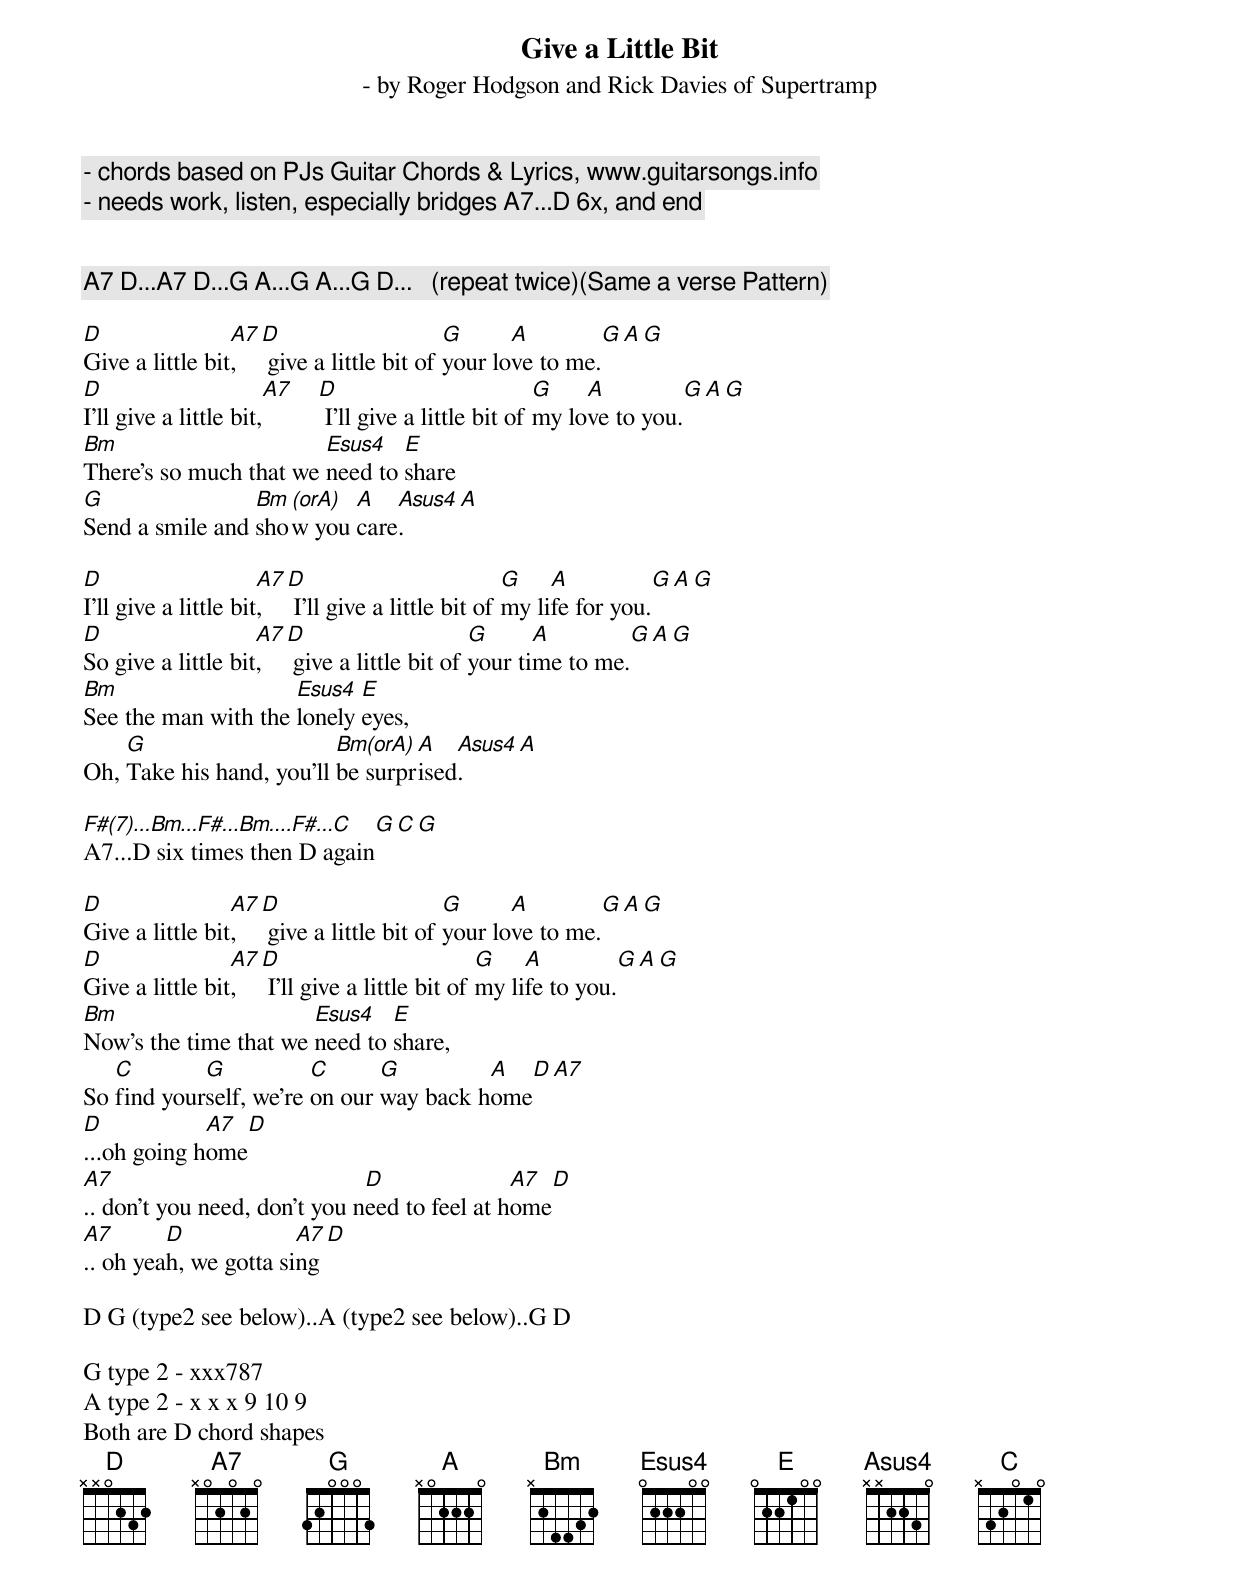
Give a Little Bit
 - by Roger Hodgson and Rick Davies of Supertramp
 - chords based on PJs Guitar Chords & Lyrics, www.guitarsongs.info
 - needs work, listen, especially bridges A7...D 6x, and end


A7 D...A7 D...G A...G A...G D...   (repeat twice)(Same a verse Pattern)

D                A7  D                     G      A        G A   G
Give a little bit,    give a little bit of your love to me.
D                      A7  D                          G    A         G A   G
I'll give a little bit,     I'll give a little bit of my love to you.
Bm                      Esus4   E
There's so much that we need to share
G                Bm (orA) A   Asus4 A
Send a smile and show you care.

D                     A7  D                          G    A          G A   G
I'll give a little bit,    I'll give a little bit of my life for you.
D                   A7  D                     G      A        G A   G
So give a little bit,    give a little bit of your time to me.
Bm                   Esus4  E
See the man with the lonely eyes,
    G                     Bm(orA) A   Asus4 A
Oh, Take his hand, you'll be surprised.

F#(7)...Bm...F#...Bm....F#...C G C G
A7...D six times then D again

D                A7  D                     G      A        G A   G
Give a little bit,    give a little bit of your love to me.
D                A7  D                          G    A         G A   G
Give a little bit,    I'll give a little bit of my life to you.
Bm                     Esus4   E
Now's the time that we need to share,
   C        G           C      G         A   D A7
So find yourself, we're on our way back home
D            A7    D
...oh going home
A7                            D               A7          D
.. don't you need, don't you need to feel at home
A7       D             A7 D
.. oh yeah, we gotta sing

D G (type2 see below)..A (type2 see below)..G D

G type 2 - xxx787
A type 2 - x x x 9 10 9
Both are D chord shapes
